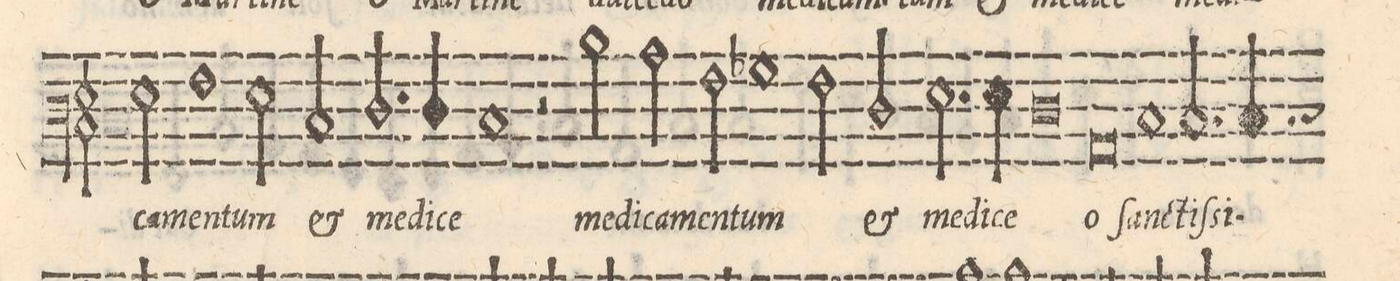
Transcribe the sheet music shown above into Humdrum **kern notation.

**kern	**text
*I"Basso	*
*clefF3	*
*k[]	*
*met(C|)	*
*M2/1	*
2G\	-ca-
=36-	=36-
1A	-men-
2G\	-tum
2E/	et
=37-	=37-
2.F/	me-
4F/	-di-
1E	-ce
=38-	=38-
2r	.
2d\	me-
2c\	-di-
2A\	-ca-
=39-	=39-
1B-X	-men-
2A\	-tum
2F/	et
=40-	=40-
2.G\	me-
4G\	-di-
0F	-ce
=41-	=41-
0C	o
=42-	=42-
1E	ſan-
=43-	=43-
2.E/	-ctiſ-
4E/	-si-
*-	*-
